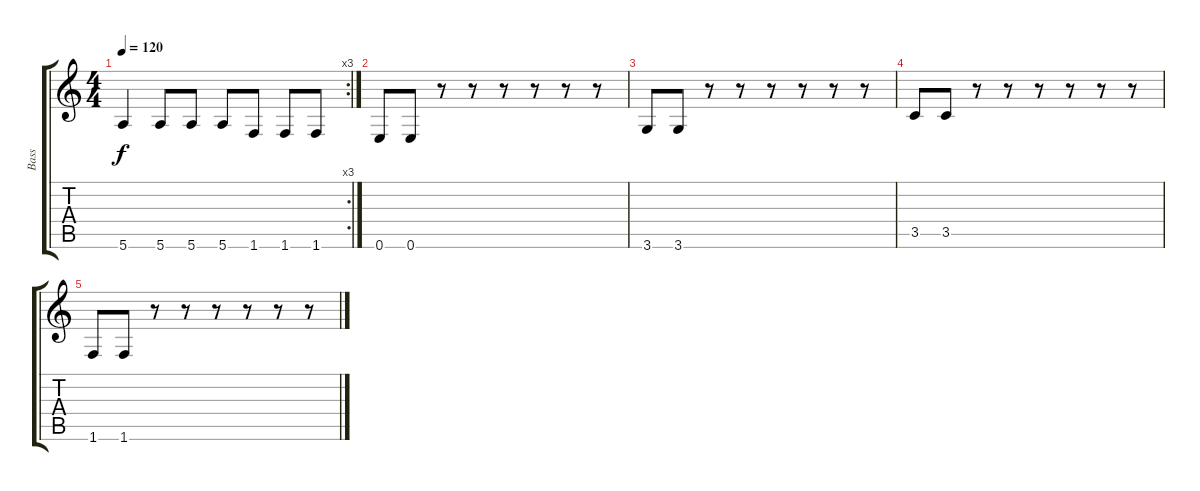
\track ("Bass" "Bass") {instrument synthbass2}
\staff {score tabs}
\tuning (E4 B3 G3 D3 A2 E2) {hide}
\rc 3
\ts (4 4)
\tempo 120
\clef g2
\ks c
5.6.4{dy f} 5.6.8 5.6.8 5.6.8 1.6.8 1.6.8 1.6.8 |
0.6.8 0.6.8 r.8 r.8 r.8 r.8 r.8 r.8 |
3.6.8 3.6.8 r.8 r.8 r.8 r.8 r.8 r.8 |
3.5.8 3.5.8 r.8 r.8 r.8 r.8 r.8 r.8 |
1.6.8 1.6.8 r.8 r.8 r.8 r.8 r.8 r.8
